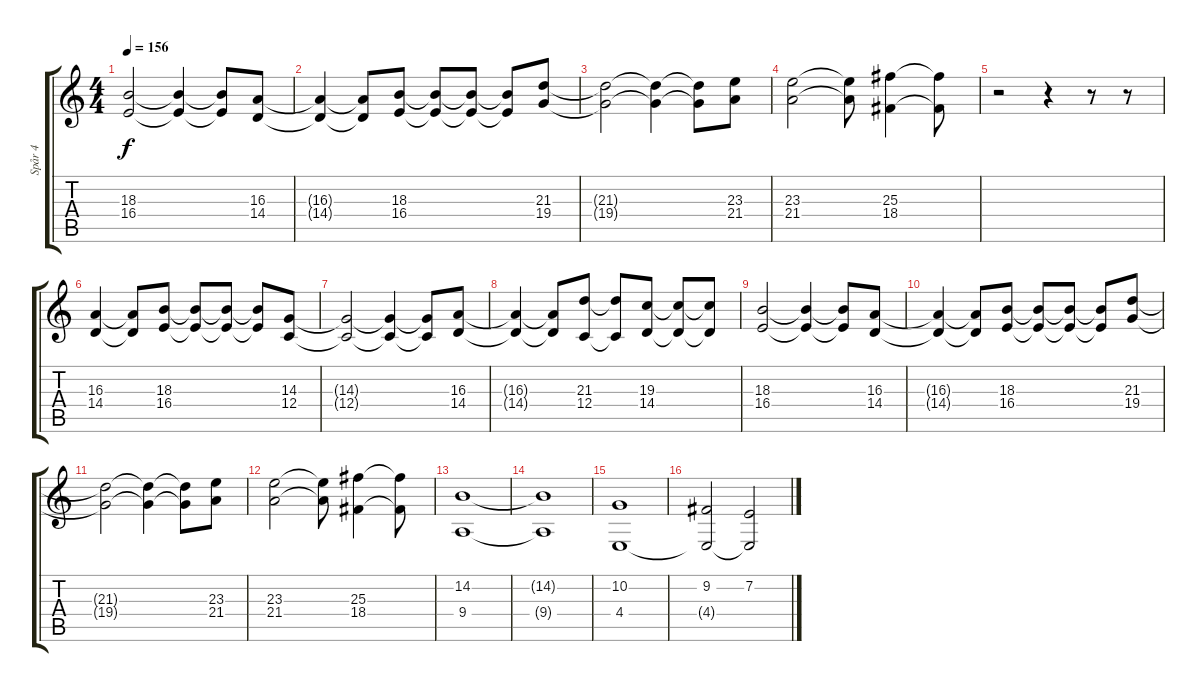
\track ("Spår 4" "Spår 4") {instrument stringensemble1}
\staff {score tabs}
\tuning (D4 A3 F3 C3 G2 C2) {hide}
\ts (4 4)
\tempo 156
\clef g2
\ks c
(18.3 16.4).2{dy f} (18.3{t} 16.4{t}).4 (18.3{t} 16.4{t}).8 (16.3 14.4).8 |
(16.3{t} 14.4{t}).4 (16.3{t} 14.4{t}).8 (18.3 16.4).8 (18.3{t} 16.4{t}).8 (18.3{t} 16.4{t}).8 (18.3{t} 16.4{t}).8 (21.3 19.4).8 |
(21.3{t} 19.4{t}).2 (21.3{t} 19.4{t}).4 (21.3{t} 19.4{t}).8 (23.3 21.4).8 |
(23.3 21.4).2 (23.3{t} 21.4{t}).8 (25.3 18.4).4 (25.3{t} 18.4{t}).8 |
r.2 r.4 r.8 r.8 |
(16.3 14.4).4 (16.3{t} 14.4{t}).8 (18.3 16.4).8 (18.3{t} 16.4{t}).8 (18.3{t} 16.4{t}).8 (18.3{t} 16.4{t}).8 (14.3 12.4).8 |
(14.3{t} 12.4{t}).2 (14.3{t} 12.4{t}).4 (14.3{t} 12.4{t}).8 (16.3 14.4).8 |
(16.3{t} 14.4{t}).4 (16.3{t} 14.4{t}).8 (21.3 12.4).8 (21.3{t} 12.4{t}).8 (19.3 14.4).8 (19.3{t} 14.4{t}).8 (19.3{t} 14.4{t}).8 |
(18.3 16.4).2 (18.3{t} 16.4{t}).4 (18.3{t} 16.4{t}).8 (16.3 14.4).8 |
(16.3{t} 14.4{t}).4 (16.3{t} 14.4{t}).8 (18.3 16.4).8 (18.3{t} 16.4{t}).8 (18.3{t} 16.4{t}).8 (18.3{t} 16.4{t}).8 (21.3 19.4).8 |
(21.3{t} 19.4{t}).2 (21.3{t} 19.4{t}).4 (21.3{t} 19.4{t}).8 (23.3 21.4).8 |
(23.3 21.4).2 (23.3{t} 21.4{t}).8 (25.3 18.4).4 (25.3{t} 18.4{t}).8 |
(14.2 9.4).1 |
(14.2{t} 9.4{t}).1 |
(10.2 4.4).1 |
(9.2 4.4{t}).2 (7.2 4.4{t}).2
